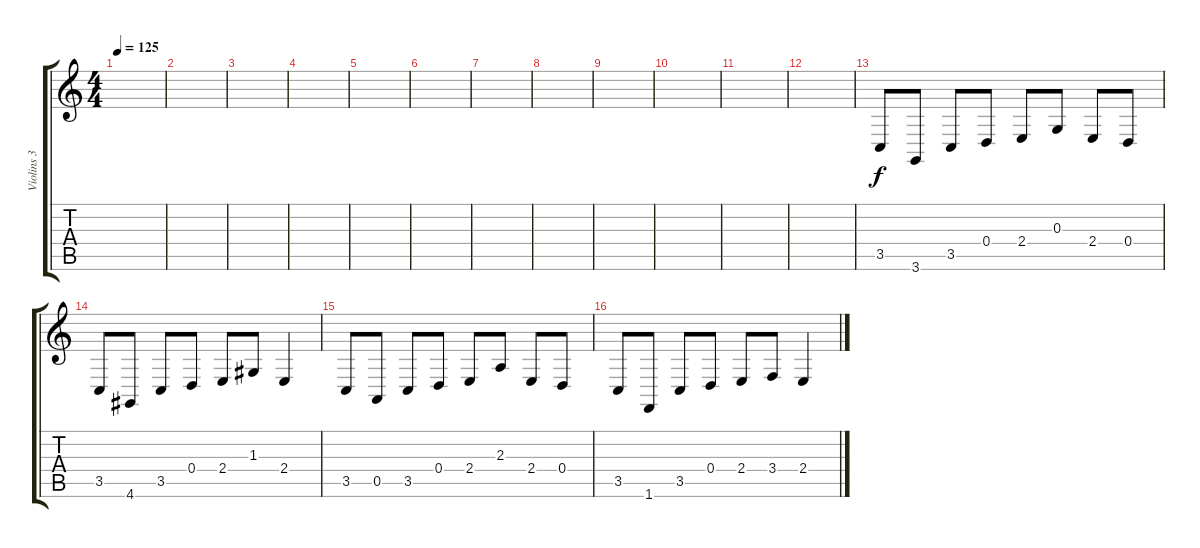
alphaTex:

\track ("Violins 3" "Violins 3") {instrument viola}
\staff {score tabs}
\tuning (E4 B3 G3 D3 A2 E2) {hide}
\ts (4 4)
\tempo 125
\clef g2
\ks c
|
|
|
|
|
|
|
|
|
|
|
|
3.5.8 3.6.8 3.5.8 0.4.8 2.4.8 0.3.8 2.4.8 0.4.8 |
3.5.8 4.6.8 3.5.8 0.4.8 2.4.8 1.3.8 2.4.4 |
3.5.8 0.5.8 3.5.8 0.4.8 2.4.8 2.3.8 2.4.8 0.4.8 |
3.5.8 1.6.8 3.5.8 0.4.8 2.4.8 3.4.8 2.4.4
